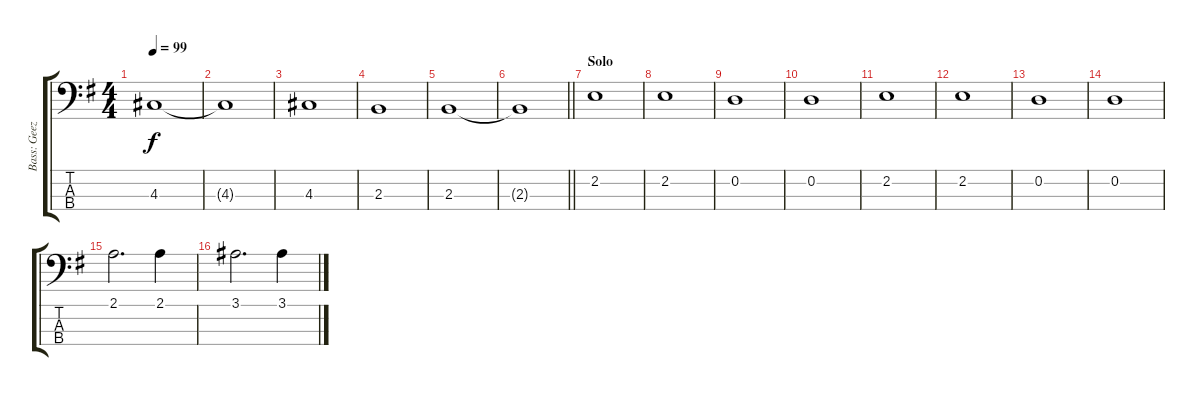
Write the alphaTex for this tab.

\track ("Bass: Geezer" "Bass: Geez") {instrument electricbassfinger}
\staff {score tabs}
\tuning (G2 D2 A1 E1) {hide}
\ts (4 4)
\tempo 99
\clef f4
\ks g
4.3.1{dy f} |
4.3{t}.1 |
4.3.1 |
2.3.1 |
2.3.1 |
\barLineRight lightlight
2.3{t}.1 |
\section ("" "Solo")
2.2.1 |
2.2.1 |
0.2.1 |
0.2.1 |
2.2.1 |
2.2.1 |
0.2.1 |
0.2.1 |
2.1.2{d} 2.1.4 |
3.1.2{d} 3.1.4
